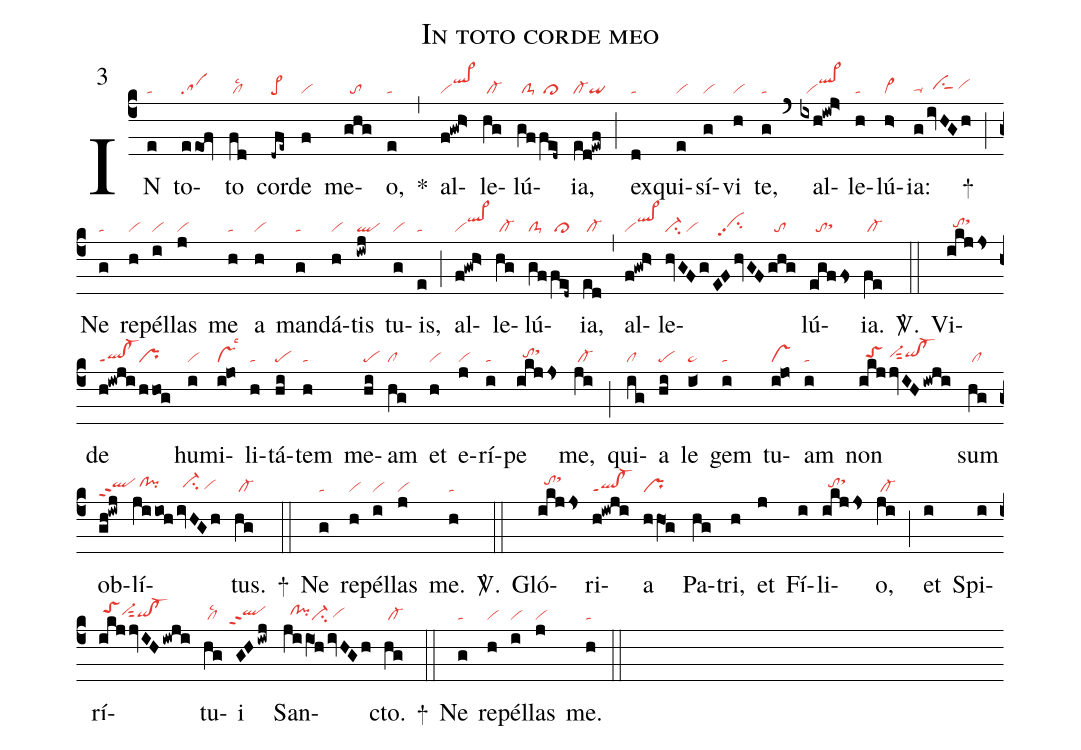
name: In toto corde meo;
mode: 3;
nabc-lines: 1;
%%
(c4)
IN(e|ta) to(eeOf|sa)to(fd|/cllsc2) cor(-dfe~|pe>)de(f|vi) me(ghg|//to)o,(e|ta) *(,)
al(f!gwh>|viql>hj)le(hg|/cl-)lú(gf|/clS-|/fed~|/cl>)ia,(ed!ewf|cl-qi) (;)
ex(d|ta)qui(e|vi)sí(g|vi)vi(h|vi) te,(g|ta) (`)
al(ixh!iwj>|//viql>hj)le(h|ta)lú(h>|cl~)ia:(g|ta-hg|ivHGh|//ciShh/vihh) +(;)
Ne(g|ta) re(h|vi)pél(i|vi)las(j|vi) me(h|ta) a(h|vi) man(g|ta)dá(h|vi)tis(iwj|ql) tu(g|vi)is,(e|ta) (;)
al(f!gwh>|viql>hj)le(hg|/cl-)lú(gf|clS-|/fed~|/cl>)ia,(ed|/cl-) (,)
al(f!gwh>|viql>hj)le(hvGFg|ci-/vi|EFhvGF|//vihhpp2su2|ghg|//to)lú(egffs|//tosthh)ia.(fe|/cl-) <sp>V/</sp>.(::)
Vi(ikjjs|//tohhsthj)de(h!iwji|ql!cl-ppt1|/hhog|pr) hu(i|vi)mi(i!jo|vslsc3)li(h|ta)tá(hi|pe)tem(h|ta) me(hi|pe)am(hg|cl) et(h|vi) e(j|vi)rí(i|ta)pe(ikjjs|//tohhsthj) me,(ji|/cl-) (;)
qui(ig|cl)a(hi|pe) le(i<|pe~) gem(i|ta) tu(i!jo|vs)am(i|ta) non(ikj|//toShh|jvIHiwji|vi-hhsut2qihh!cl-hh) sum(hg|/cl) ob(gh!iwj|qlhhppt2)lí(jiioh|//clhh!pihh|ivHGh|//ci-hh/vihg)tus.(hg|/cl-) +(::)
Ne(g|ta) re(h|vi)pél(i|vi)las(j|vi) me.(h|ta) <sp>V/</sp>.(::)
Gló(ikjjs|//tohisthk)ri(h!iwji|ql!cl-ppt1)a(hhO1g|pr) Pa(hg)tri,(h) et(j) Fí(i)li(ikjjs|//tohhsthj)o,(ji|/cl-) (;)
et(i) Spi(i)rí(ikjjvIHiwji|/toShivi-hhsut2qihg!cl-hg)tu(hg|/cllsc2)i(GHiwj|``qlhhppt2) San(jiiO1hivHGh|//clhh!pihhci-/vihg)cto.(hg|/cl-) +(::)
Ne(g|ta) re(h|vi)pél(i|vi)las(j|vi) me.(h|ta) (::)
